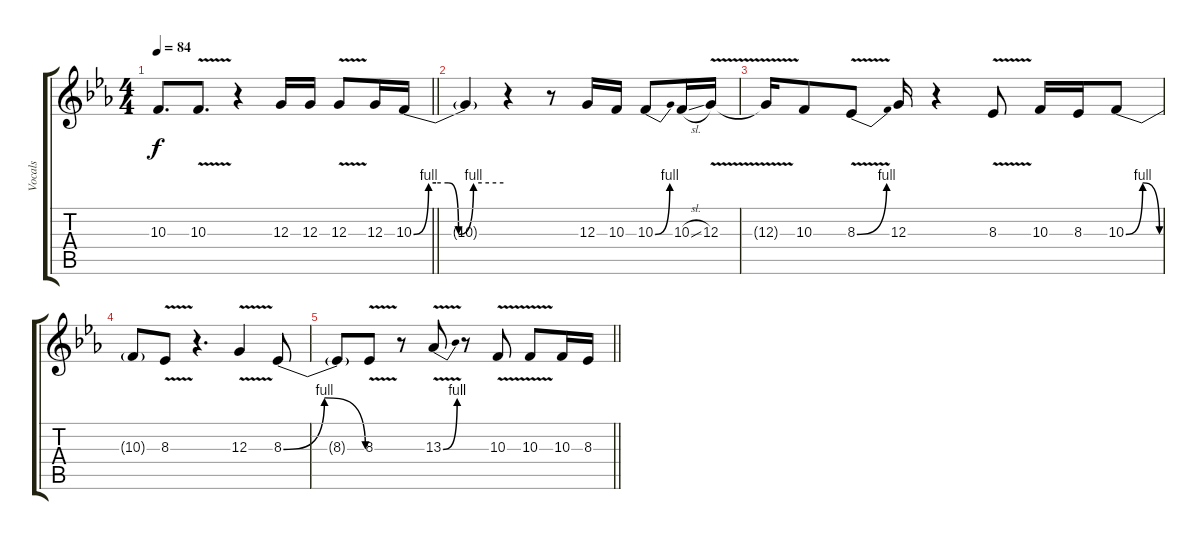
\track ("Vocals" "Vocals") {instrument altosax}
\staff {score tabs}
\tuning (E4 B3 G3 D3 A2 E2) {hide}
\ts (4 4)
\tempo 84
\clef g2
\barLineRight lightlight
\ks eb
10.3{t}.8{d dy f} 10.3{v}.8{d} r.4 12.3.16 12.3.16 12.3{v}.8 12.3.16 10.3{be (custom 0 0 10 4 15 4 23 4 30 0 40 4 60 4)}.16 |
10.3{t}.4 r.4 r.8 12.3.16 10.3.16 10.3{be (bend 0 0 60 4)}.8 10.3{sl}.16 12.3{v}.16 |
12.3{t}.16 10.3.8 8.3{be (bend 0 0 60 4) v}.8 12.3.16 r.4 8.3{v}.8 10.3.16 8.3.16 10.3{be (bendrelease 0 0 15 4 45 4 60 0)}.8 |
10.3{t}.8 8.3{v}.8 r.4{d} 12.3{v}.4 8.3{be (bendrelease 0 0 15 4 45 4 60 0)}.8 |
\barLineRight lightlight
8.3{t}.8 8.3{v}.8 r.8 13.3{be (bend 0 0 60 4) v}.8 r.8 10.3{v}.8 10.3{v}.8 10.3.16 8.3.16
